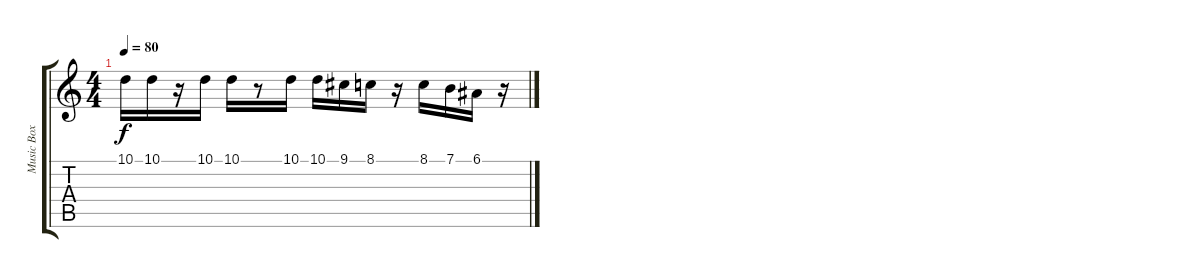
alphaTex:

\track ("Music Box" "Music Box") {instrument musicbox}
\staff {score tabs}
\tuning (E4 B3 G3 D3 A2 E2) {hide}
\ts (4 4)
\tempo 80
\clef g2
\ks c
10.1.16{dy f} 10.1.16 r.16 10.1.16 10.1.16 r.8 10.1.16 10.1.16 9.1.16 8.1.16 r.16 8.1.16 7.1.16 6.1.16 r.16
